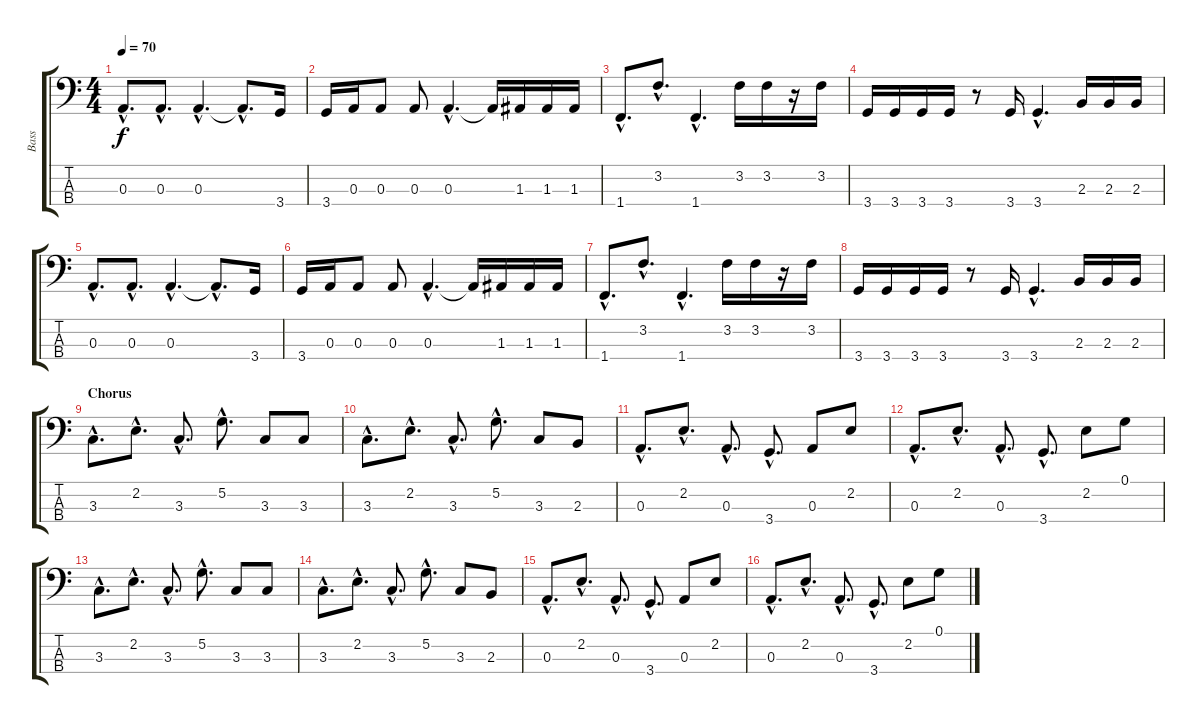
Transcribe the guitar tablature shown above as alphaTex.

\track ("Bass" "Bass") {instrument fretlessbass}
\staff {score tabs}
\tuning (G2 D2 A1 E1) {hide}
\ts (4 4)
\tempo 70
\clef f4
\ks c
0.3{hac}.8{d dy f} 0.3{hac}.8{d} 0.3{hac}.4{d} 0.3{hac t}.8{d} 3.4.16 |
3.4.16 0.3.16 0.3.8 0.3.8 0.3{hac}.4{d} 0.3{t}.16 1.3.16 1.3.16 1.3.16 |
1.4{hac}.8{d} 3.2{hac}.8{d} 1.4{hac}.4{d} 3.2.16 3.2.16 r.16 3.2.16 |
3.4.16 3.4.16 3.4.16 3.4.16 r.8 3.4.16 3.4{hac}.4{d} 2.3.16 2.3.16 2.3.16 |
0.3{hac}.8{d} 0.3{hac}.8{d} 0.3{hac}.4{d} 0.3{hac t}.8{d} 3.4.16 |
3.4.16 0.3.16 0.3.8 0.3.8 0.3{hac}.4{d} 0.3{t}.16 1.3.16 1.3.16 1.3.16 |
1.4{hac}.8{d} 3.2{hac}.8{d} 1.4{hac}.4{d} 3.2.16 3.2.16 r.16 3.2.16 |
3.4.16 3.4.16 3.4.16 3.4.16 r.8 3.4.16 3.4{hac}.4{d} 2.3.16 2.3.16 2.3.16 |
\section ("" "Chorus")
3.3{hac}.8{d} 2.2{hac}.8{d} 3.3{hac}.8{d} 5.2{hac}.8{d} 3.3.8 3.3.8 |
3.3{hac}.8{d} 2.2{hac}.8{d} 3.3{hac}.8{d} 5.2{hac}.8{d} 3.3.8 2.3.8 |
0.3{hac}.8{d} 2.2{hac}.8{d} 0.3{hac}.8{d} 3.4{hac}.8{d} 0.3.8 2.2.8 |
0.3{hac}.8{d} 2.2{hac}.8{d} 0.3{hac}.8{d} 3.4{hac}.8{d} 2.2.8 0.1.8 |
3.3{hac}.8{d} 2.2{hac}.8{d} 3.3{hac}.8{d} 5.2{hac}.8{d} 3.3.8 3.3.8 |
3.3{hac}.8{d} 2.2{hac}.8{d} 3.3{hac}.8{d} 5.2{hac}.8{d} 3.3.8 2.3.8 |
0.3{hac}.8{d} 2.2{hac}.8{d} 0.3{hac}.8{d} 3.4{hac}.8{d} 0.3.8 2.2.8 |
0.3{hac}.8{d} 2.2{hac}.8{d} 0.3{hac}.8{d} 3.4{hac}.8{d} 2.2.8 0.1.8
